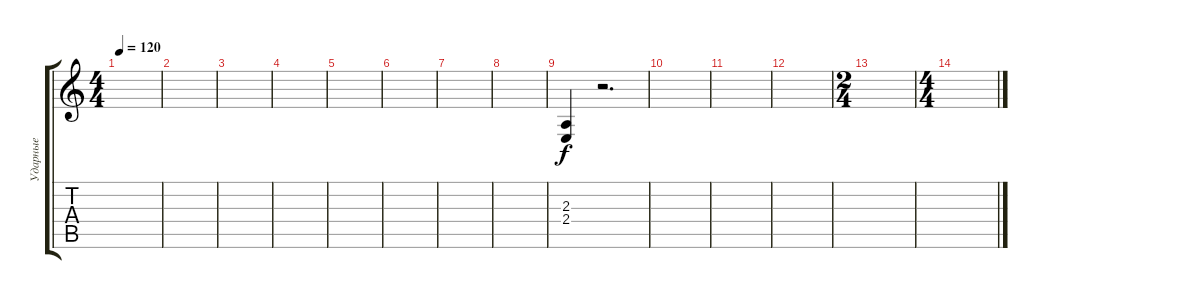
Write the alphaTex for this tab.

\track ("Ударные" "Ударные") {instrument melodictom}
\staff {score tabs}
\tuning (E4 B3 G3 D3 A2 E2) {hide}
\ts (4 4)
\tempo 120
\clef g2
\ks c
|
|
|
|
|
|
|
|
(2.3 2.4).4{volume 12 instrument reversecymbal} r.2{d} |
|
|
|
\ts (2 4)
|
\ts (4 4)
